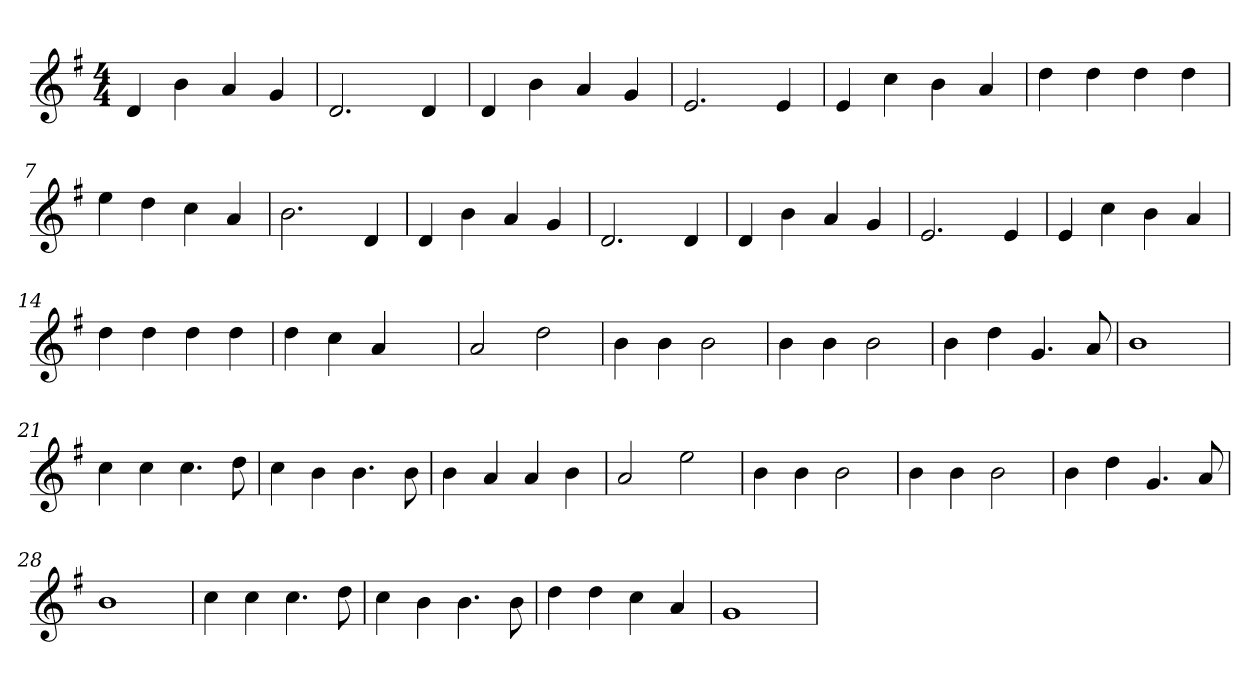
**kern
*part1
*staff1
*clefG2
*k[f#]
*M4/4
=1
4d
4b
4a
4g
=2
2.d
4d
=3
4d
4b
4a
4g
=4
2.e
4e
=5
4e
4cc
4b
4a
=6
4dd
4dd
4dd
4dd
=7
4ee
4dd
4cc
4a
=8
2.b
4d
=9
4d
4b
4a
4g
=10
2.d
4d
=11
4d
4b
4a
4g
=12
2.e
4e
=13
4e
4cc
4b
4a
=14
4dd
4dd
4dd
4dd
=15
4dd
4cc
4a
4ryy
=16
2a
2dd
=17
4b
4b
2b
=18
4b
4b
2b
=19
4b
4dd
4.g
8a
=20
1b
=21
4cc
4cc
4.cc
8dd
=22
4cc
4b
4.b
8b
=23
4b
4a
4a
4b
=24
2a
2ee
=25
4b
4b
2b
=26
4b
4b
2b
=27
4b
4dd
4.g
8a
=28
1b
=29
4cc
4cc
4.cc
8dd
=30
4cc
4b
4.b
8b
=31
4dd
4dd
4cc
4a
=32
1g
=
*-
